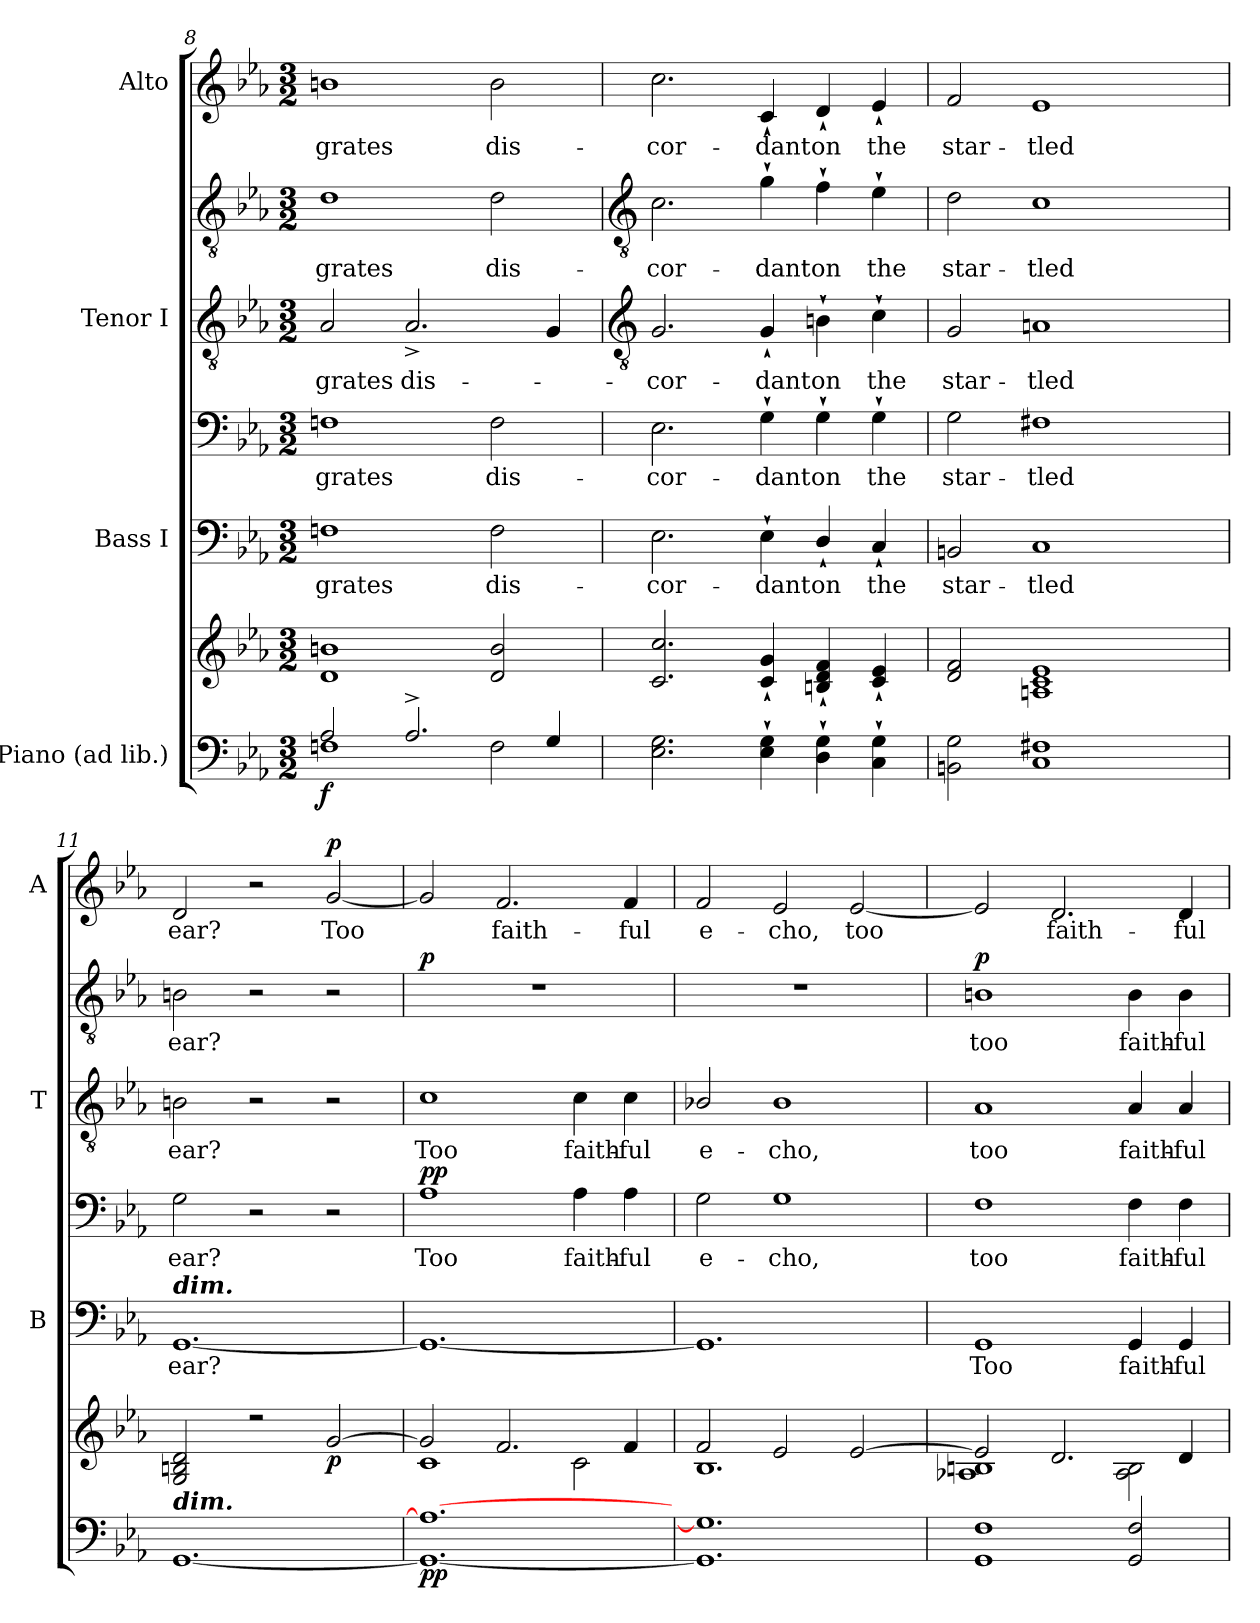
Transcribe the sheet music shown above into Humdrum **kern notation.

**kern	**kern	**dynam	**kern	**text	**kern	**text	**dynam	**kern	**text	**kern	**text	**dynam	**kern	**text	**dynam
*part4	*part4	*part4	*part3	*part3	*part3	*part3	*part3	*part2	*part2	*part2	*part2	*part2	*part1	*part1	*part1
*staff7	*staff6	*staff6/7	*staff5	*staff5	*staff4	*staff4	*staff4/5	*staff3	*staff3	*staff2	*staff2	*staff2/3	*staff1	*staff1	*staff1
*I"Piano (ad lib.)	*	*	*I"Bass I	*	*	*	*	*I"Tenor I	*	*	*	*	*I"Alto	*	*
*	*	*	*I'B	*	*	*	*	*I'T	*	*	*	*	*I'A	*	*
*clefF4	*clefG2	*	*clefF4	*	*clefF4	*	*	*clefGv2	*	*clefGv2	*	*	*clefG2	*	*
*k[b-e-a-]	*k[b-e-a-]	*	*k[b-e-a-]	*	*k[b-e-a-]	*	*	*k[b-e-a-]	*	*k[b-e-a-]	*	*	*k[b-e-a-]	*	*
*E-:	*E-:	*	*E-:	*	*E-:	*	*	*E-:	*	*E-:	*	*	*E-:	*	*
*M3/2	*M3/2	*	*M3/2	*	*M3/2	*	*	*M3/2	*	*M3/2	*	*	*M3/2	*	*
=8	=8	=8	=8	=8	=8	=8	=8	=8	=8	=8	=8	=8	=8	=8	=8
*^	*^	*	*	*	*	*	*	*	*	*	*	*	*	*	*
!	!	!	!	!LO:DY:b=2	!	!LO:LY:b	!	!LO:LY:b	!	!	!LO:LY:b	!	!LO:LY:b	!	!	!LO:LY:b	!
2A-/	1Fn\	1d 1bn	1ryy	f	1Fn	-grates	1Fn	grates	.	2A-	-grates	1d	grates	.	1bn	grates	.
!	!	!	!	!	!	!	!	!	!	!	!LO:LY:b	!	!	!	!	!	!
2.A-^/	.	.	.	.	.	.	.	.	.	2.A-^/	dis-	.	.	.	.	.	.
!	!	!	!	!	!	!LO:LY:b	!	!LO:LY:b	!	!	!	!	!LO:LY:b	!	!	!LO:LY:b	!
.	2F\	2d 2b	4ryy	.	2F	dis-	2F	dis-	.	.	.	2d	dis-	.	2b	dis-	.
4G/	.	.	4ryy	.	.	.	.	.	.	4G	.	.	.	.	.	.	.
*v	*v	*	*	*	*	*	*	*	*	*	*	*	*	*	*	*	*
!!LO:LB:g=z
=9	=9	=9	=9	=9	=9	=9	=9	=9	=9	=9	=9	=9	=9	=9	=9	=9
*	*	*	*	*	*	*	*	*	*clefGv2	*	*clefGv2	*	*	*	*	*
!	!	!	!	!	!LO:LY:b	!	!LO:LY:b	!	!	!LO:LY:b	!	!LO:LY:b	!	!	!LO:LY:b	!
2.E- 2.G	2.c/ 2.cc/	1ryy	.	2.E-	cor-	2.E-	-cor-	.	2.G	cor-	2.c	cor-	.	2.cc	-cor-	.
!	!	!	!	!	!LO:LY:b	!	!LO:LY:b	!	!	!LO:LY:b	!	!LO:LY:b	!	!	!LO:LY:b	!
4E-` 4G`	4c/` 4g/`	.	.	4E-`	-dant	4G`	-dant	.	4G`	-dant	4g`	-dant	.	4c`	-dant	.
!	!	!	!	!	!LO:LY:b	!	!LO:LY:b	!	!	!LO:LY:b	!	!LO:LY:b	!	!	!LO:LY:b	!
4D\` 4G\`	4Bn/` 4d/` 4f/`	4ryy	.	4D`/	on	4G`	on	.	4Bn`	on	4f`	on	.	4d`	on	.
!	!	!	!	!	!LO:LY:b	!	!LO:LY:b	!	!	!LO:LY:b	!	!LO:LY:b	!	!	!LO:LY:b	!
4C` 4G`	4c/` 4e-/`	4ryy	.	4C`	the	4G`	the	.	4c`	the	4e-`	the	.	4e-`	the	.
=10	=10	=10	=10	=10	=10	=10	=10	=10	=10	=10	=10	=10	=10	=10	=10	=10
!	!	!	!	!	!LO:LY:b	!	!LO:LY:b	!	!	!LO:LY:b	!	!LO:LY:b	!	!	!LO:LY:b	!
2BBn 2G	2d/ 2f/	1ryy	.	2BBn	star-	2G	star-	.	2G	star-	2d	star-	.	2f	star-	.
!	!	!	!	!	!LO:LY:b	!	!LO:LY:b	!	!	!LO:LY:b	!	!LO:LY:b	!	!	!LO:LY:b	!
1C 1F#X	1An/ 1c/ 1e-/	.	.	1C	-tled	1F#X	-tled	.	1An	-tled	1c	-tled	.	1e-	-tled	.
.	.	4ryy	.	.	.	.	.	.	.	.	.	.	.	.	.	.
.	.	4ryy	.	.	.	.	.	.	.	.	.	.	.	.	.	.
=11	=11	=11	=11	=11	=11	=11	=11	=11	=11	=11	=11	=11	=11	=11	=11	=11
!	!	!	!	!LO:TX:a:Bi:t=dim.	!	!	!	!	!	!	!	!	!	!	!	!
!LO:TX:a:Bi:t=dim.	!	!	!	!	!	!	!	!	!	!	!	!	!	!	!	!
!	!	!	!	!	!LO:LY:b	!	!LO:LY:b	!	!	!LO:LY:b	!	!LO:LY:b	!	!	!LO:LY:b	!
[1.GG	2G/ 2Bn/ 2d/	1.ryy	.	[1.GG	ear?	2G	ear?	.	2Bn	ear?	2Bn	ear?	.	2d	ear?	.
.	2r	.	.	.	.	2r	.	.	2r	.	2r	.	.	2r	.	.
!	!	!	!LO:DY:b	!	!	!	!	!	!	!	!	!	!	!	!LO:LY:b	!LO:DY:b
.	[2g/	.	p	.	.	2r	.	.	2r	.	2r	.	.	[2g	Too	p
=12	=12	=12	=12	=12	=12	=12	=12	=12	=12	=12	=12	=12	=12	=12	=12	=12
!	!	!	!LO:DY:b=2	!	!	!	!LO:LY:b	!	!	!LO:LY:b	!LO:N:vis=1	!	!	!	!	!
!	!	!	!LO:DY:n=1:b=2	!	!	!	!	!LO:DY:b=2	!	!	!	!	!	!	!	!
!	!	!	!	!	!	!	!	!LO:DY:n=1:b	!	!	!	!	!LO:DY:b=2	!	!	!
1.GG_ 1.A-_	2g/]	1c\	p p	1.GG_	.	1A-	Too	p p	1c	Too	1.r	.	p	2g]	.	.
!	!	!	!	!	!	!	!	!	!	!	!	!	!	!	!LO:LY:b	!
.	2.f/	.	.	.	.	.	.	.	.	.	.	.	.	2.f	faith-	.
!	!	!	!	!	!	!	!LO:LY:b	!	!	!LO:LY:b	!	!	!	!	!	!
.	.	2c\	.	.	.	4A-	faith-	.	4c	faith-	.	.	.	.	.	.
!	!	!	!	!	!	!	!LO:LY:b	!	!	!LO:LY:b	!	!	!	!	!LO:LY:b	!
.	4f/	.	.	.	.	4A-	-ful	.	4c	-ful	.	.	.	4f	-ful	.
=13	=13	=13	=13	=13	=13	=13	=13	=13	=13	=13	=13	=13	=13	=13	=13	=13
!	!	!	!	!	!	!	!LO:LY:b	!	!	!LO:LY:b	!LO:N:vis=1	!	!	!	!LO:LY:b	!
1.GG] 1.G]	2f/	1.B-\	.	1.GG]	.	2G\	e-	.	2B-X/	e-	1.r	.	.	2f	e-	.
!	!	!	!	!	!	!	!LO:LY:b	!	!	!LO:LY:b	!	!	!	!	!LO:LY:b	!
.	2e-/	.	.	.	.	1G	-cho,	.	1B-	-cho,	.	.	.	2e-	-cho,	.
!	!	!	!	!	!	!	!	!	!	!	!	!	!	!	!LO:LY:b	!
.	[2e-/	.	.	.	.	.	.	.	.	.	.	.	.	[2e-	too	.
=14	=14	=14	=14	=14	=14	=14	=14	=14	=14	=14	=14	=14	=14	=14	=14	=14
!	!	!	!	!	!LO:LY:b	!	!LO:LY:b	!	!	!LO:LY:b	!	!LO:LY:b	!LO:DY:b	!	!	!
1GG 1F	2e-/]	1A-X\ 1Bn\	.	1GG	Too	1F	too	.	1A-	too	1Bn	too	p	2e-]	.	.
!	!	!	!	!	!	!	!	!	!	!	!	!	!	!	!LO:LY:b	!
.	2.d/	.	.	.	.	.	.	.	.	.	.	.	.	2.d	faith-	.
!	!	!	!	!	!LO:LY:b	!	!LO:LY:b	!	!	!LO:LY:b	!	!LO:LY:b	!	!	!	!
2GG 2F	.	2A-\ 2B\	.	4GG	faith-	4F	faith-	.	4A-	faith-	4B	faith-	.	.	.	.
!	!	!	!	!	!LO:LY:b	!	!LO:LY:b	!	!	!LO:LY:b	!	!LO:LY:b	!	!	!LO:LY:b	!
.	4d/	.	.	4GG	-ful	4F	-ful	.	4A-	-ful	4B	-ful	.	4d	-ful	.
*	*v	*v	*	*	*	*	*	*	*	*	*	*	*	*	*	*
=	=	=	=	=	=	=	=	=	=	=	=	=	=	=	=
*-	*-	*-	*-	*-	*-	*-	*-	*-	*-	*-	*-	*-	*-	*-	*-
